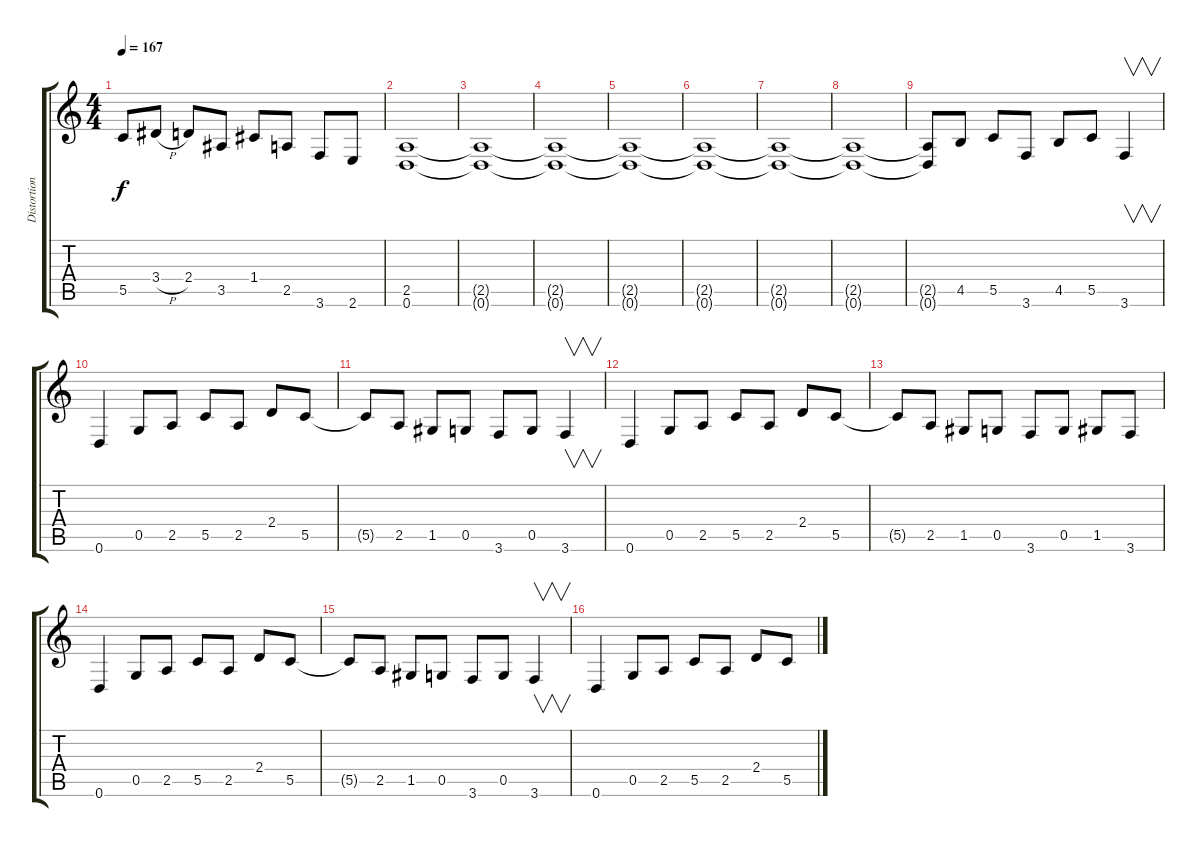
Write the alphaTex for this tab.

\track ("Distortion Guitar 2" "Distortion") {instrument distortionguitar}
\staff {score tabs}
\tuning (D4 A3 F3 C3 G2 D2) {hide}
\ts (4 4)
\tempo 167
\clef g2
\ks c
5.5.8{dy f instrument distortionguitar} 3.4{h}.8{instrument guitarharmonics} 2.4.8 3.5.8{instrument distortionguitar} 1.4.8{instrument guitarharmonics} 2.5.8{instrument distortionguitar} 3.6.8 2.6.8 |
(2.5 0.6).1 |
(2.5{t} 0.6{t}).1 |
(2.5{t} 0.6{t}).1 |
(2.5{t} 0.6{t}).1 |
(2.5{t} 0.6{t}).1 |
(2.5{t} 0.6{t}).1 |
(2.5{t} 0.6{t}).1 |
(2.5{t} 0.6{t}).8 4.5.8 5.5.8 3.6.8 4.5.8 5.5.8 3.6.4{v instrument guitarharmonics} |
0.6.4{instrument distortionguitar} 0.5.8 2.5.8 5.5.8 2.5.8 2.4.8 5.5.8{instrument guitarharmonics} |
5.5{t}.8 2.5.8{instrument distortionguitar} 1.5.8 0.5.8 3.6.8 0.5.8 3.6.4{v instrument guitarharmonics} |
0.6.4{instrument distortionguitar} 0.5.8 2.5.8 5.5.8 2.5.8 2.4.8 5.5.8{instrument guitarharmonics} |
5.5{t}.8 2.5.8{instrument distortionguitar} 1.5.8 0.5.8 3.6.8 0.5.8 1.5.8 3.6.8 |
0.6.4{instrument distortionguitar} 0.5.8 2.5.8 5.5.8 2.5.8 2.4.8 5.5.8{instrument guitarharmonics} |
5.5{t}.8 2.5.8{instrument distortionguitar} 1.5.8 0.5.8 3.6.8 0.5.8 3.6.4{v instrument guitarharmonics} |
0.6.4{instrument distortionguitar} 0.5.8 2.5.8 5.5.8 2.5.8 2.4.8 5.5.8{instrument guitarharmonics}
